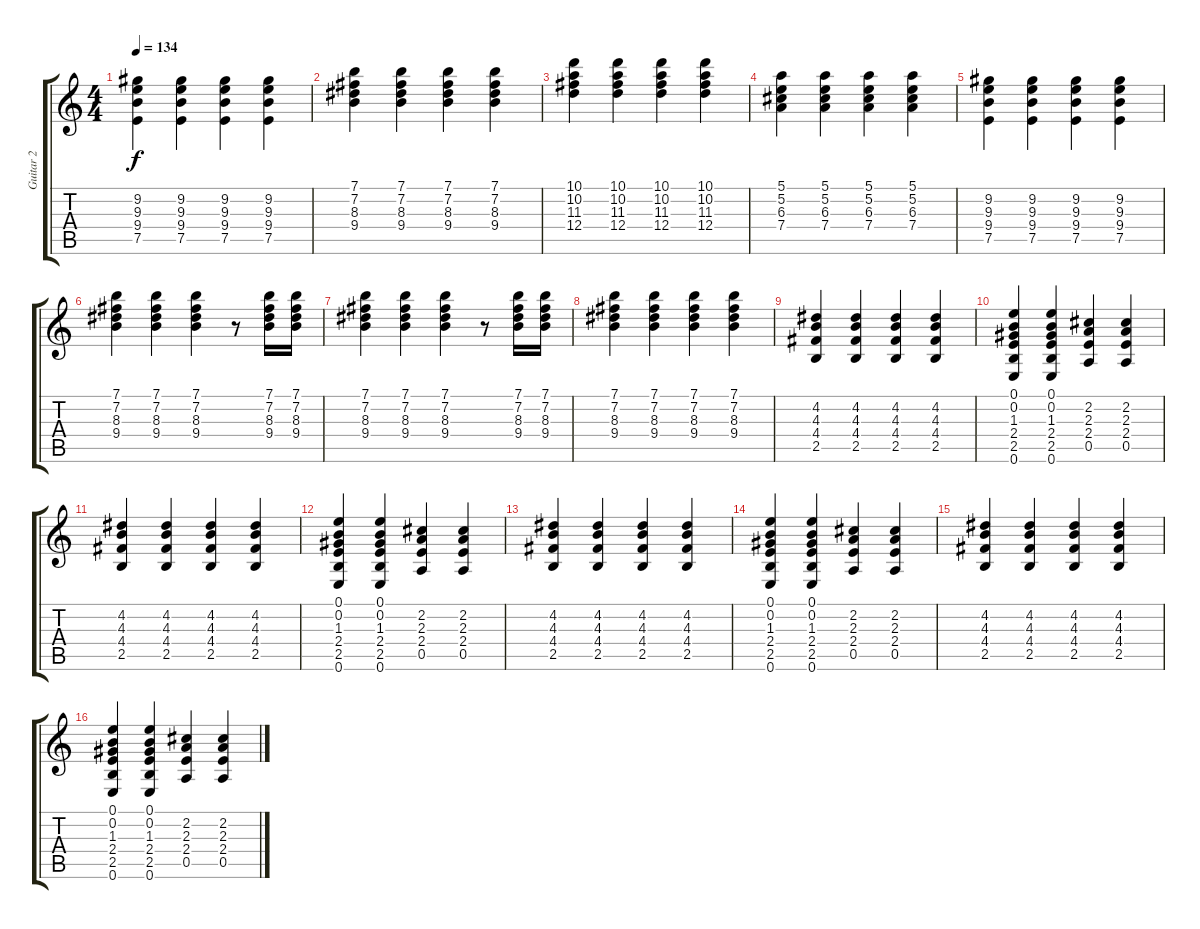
\track ("Guitar 2" "Guitar 2") {instrument overdrivenguitar}
\staff {score tabs}
\tuning (E4 B3 G3 D3 A2 E2) {hide}
\ts (4 4)
\tempo 134
\clef g2
\ks c
(9.2 9.3 9.4 7.5).4{dy f} (9.2 9.3 9.4 7.5).4 (9.2 9.3 9.4 7.5).4 (9.2 9.3 9.4 7.5).4 |
(7.1 7.2 8.3 9.4).4 (7.1 7.2 8.3 9.4).4 (7.1 7.2 8.3 9.4).4 (7.1 7.2 8.3 9.4).4 |
(10.1 10.2 11.3 12.4).4 (10.1 10.2 11.3 12.4).4 (10.1 10.2 11.3 12.4).4 (10.1 10.2 11.3 12.4).4 |
(5.1 5.2 6.3 7.4).4 (5.1 5.2 6.3 7.4).4 (5.1 5.2 6.3 7.4).4 (5.1 5.2 6.3 7.4).4 |
(9.2 9.3 9.4 7.5).4 (9.2 9.3 9.4 7.5).4 (9.2 9.3 9.4 7.5).4 (9.2 9.3 9.4 7.5).4 |
(7.1 7.2 8.3 9.4).4 (7.1 7.2 8.3 9.4).4 (7.1 7.2 8.3 9.4).4 r.8 (7.1 7.2 8.3 9.4).16 (7.1 7.2 8.3 9.4).16 |
(7.1 7.2 8.3 9.4).4 (7.1 7.2 8.3 9.4).4 (7.1 7.2 8.3 9.4).4 r.8 (7.1 7.2 8.3 9.4).16 (7.1 7.2 8.3 9.4).16 |
(7.1 7.2 8.3 9.4).4 (7.1 7.2 8.3 9.4).4 (7.1 7.2 8.3 9.4).4 (7.1 7.2 8.3 9.4).4 |
(4.2 4.3 4.4 2.5).4 (4.2 4.3 4.4 2.5).4 (4.2 4.3 4.4 2.5).4 (4.2 4.3 4.4 2.5).4 |
(0.1 0.2 1.3 2.4 2.5 0.6).4 (0.1 0.2 1.3 2.4 2.5 0.6).4 (2.2 2.3 2.4 0.5).4 (2.2 2.3 2.4 0.5).4 |
(4.2 4.3 4.4 2.5).4 (4.2 4.3 4.4 2.5).4 (4.2 4.3 4.4 2.5).4 (4.2 4.3 4.4 2.5).4 |
(0.1 0.2 1.3 2.4 2.5 0.6).4 (0.1 0.2 1.3 2.4 2.5 0.6).4 (2.2 2.3 2.4 0.5).4 (2.2 2.3 2.4 0.5).4 |
(4.2 4.3 4.4 2.5).4 (4.2 4.3 4.4 2.5).4 (4.2 4.3 4.4 2.5).4 (4.2 4.3 4.4 2.5).4 |
(0.1 0.2 1.3 2.4 2.5 0.6).4 (0.1 0.2 1.3 2.4 2.5 0.6).4 (2.2 2.3 2.4 0.5).4 (2.2 2.3 2.4 0.5).4 |
(4.2 4.3 4.4 2.5).4 (4.2 4.3 4.4 2.5).4 (4.2 4.3 4.4 2.5).4 (4.2 4.3 4.4 2.5).4 |
(0.1 0.2 1.3 2.4 2.5 0.6).4 (0.1 0.2 1.3 2.4 2.5 0.6).4 (2.2 2.3 2.4 0.5).4 (2.2 2.3 2.4 0.5).4
